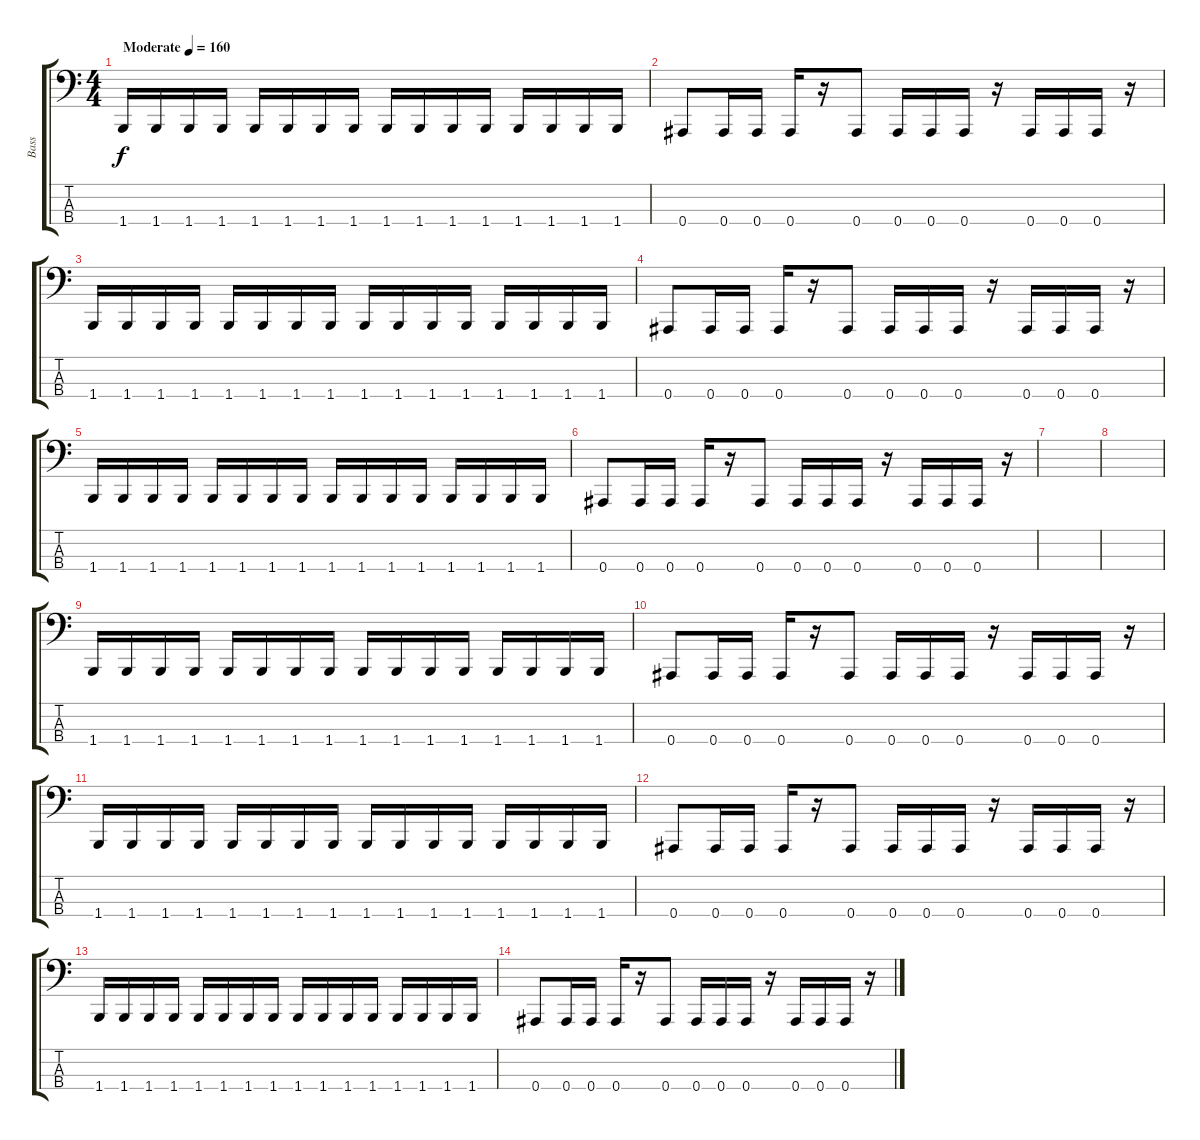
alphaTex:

\track ("Bass" "Bass") {instrument slapbass2}
\staff {score tabs}
\tuning (Db2 Ab1 Eb1 Bb0) {hide}
\ts (4 4)
\tempo (160 "Moderate")
\clef f4
\ks c
1.4.16{dy f instrument slapbass2} 1.4.16 1.4.16 1.4.16 1.4.16 1.4.16 1.4.16 1.4.16 1.4.16 1.4.16 1.4.16 1.4.16 1.4.16 1.4.16 1.4.16 1.4.16 |
0.4.8 0.4.16 0.4.16 0.4.16 r.16 0.4.8 0.4.16 0.4.16 0.4.16 r.16 0.4.16 0.4.16 0.4.16 r.16 |
1.4.16 1.4.16 1.4.16 1.4.16 1.4.16 1.4.16 1.4.16 1.4.16 1.4.16 1.4.16 1.4.16 1.4.16 1.4.16 1.4.16 1.4.16 1.4.16 |
0.4.8 0.4.16 0.4.16 0.4.16 r.16 0.4.8 0.4.16 0.4.16 0.4.16 r.16 0.4.16 0.4.16 0.4.16 r.16 |
1.4.16 1.4.16 1.4.16 1.4.16 1.4.16 1.4.16 1.4.16 1.4.16 1.4.16 1.4.16 1.4.16 1.4.16 1.4.16 1.4.16 1.4.16 1.4.16 |
0.4.8 0.4.16 0.4.16 0.4.16 r.16 0.4.8 0.4.16 0.4.16 0.4.16 r.16 0.4.16 0.4.16 0.4.16 r.16 |
|
|
1.4.16 1.4.16 1.4.16 1.4.16 1.4.16 1.4.16 1.4.16 1.4.16 1.4.16 1.4.16 1.4.16 1.4.16 1.4.16 1.4.16 1.4.16 1.4.16 |
0.4.8 0.4.16 0.4.16 0.4.16 r.16 0.4.8 0.4.16 0.4.16 0.4.16 r.16 0.4.16 0.4.16 0.4.16 r.16 |
1.4.16 1.4.16 1.4.16 1.4.16 1.4.16 1.4.16 1.4.16 1.4.16 1.4.16 1.4.16 1.4.16 1.4.16 1.4.16 1.4.16 1.4.16 1.4.16 |
0.4.8 0.4.16 0.4.16 0.4.16 r.16 0.4.8 0.4.16 0.4.16 0.4.16 r.16 0.4.16 0.4.16 0.4.16 r.16 |
1.4.16 1.4.16 1.4.16 1.4.16 1.4.16 1.4.16 1.4.16 1.4.16 1.4.16 1.4.16 1.4.16 1.4.16 1.4.16 1.4.16 1.4.16 1.4.16 |
0.4.8 0.4.16 0.4.16 0.4.16 r.16 0.4.8 0.4.16 0.4.16 0.4.16 r.16 0.4.16 0.4.16 0.4.16 r.16
